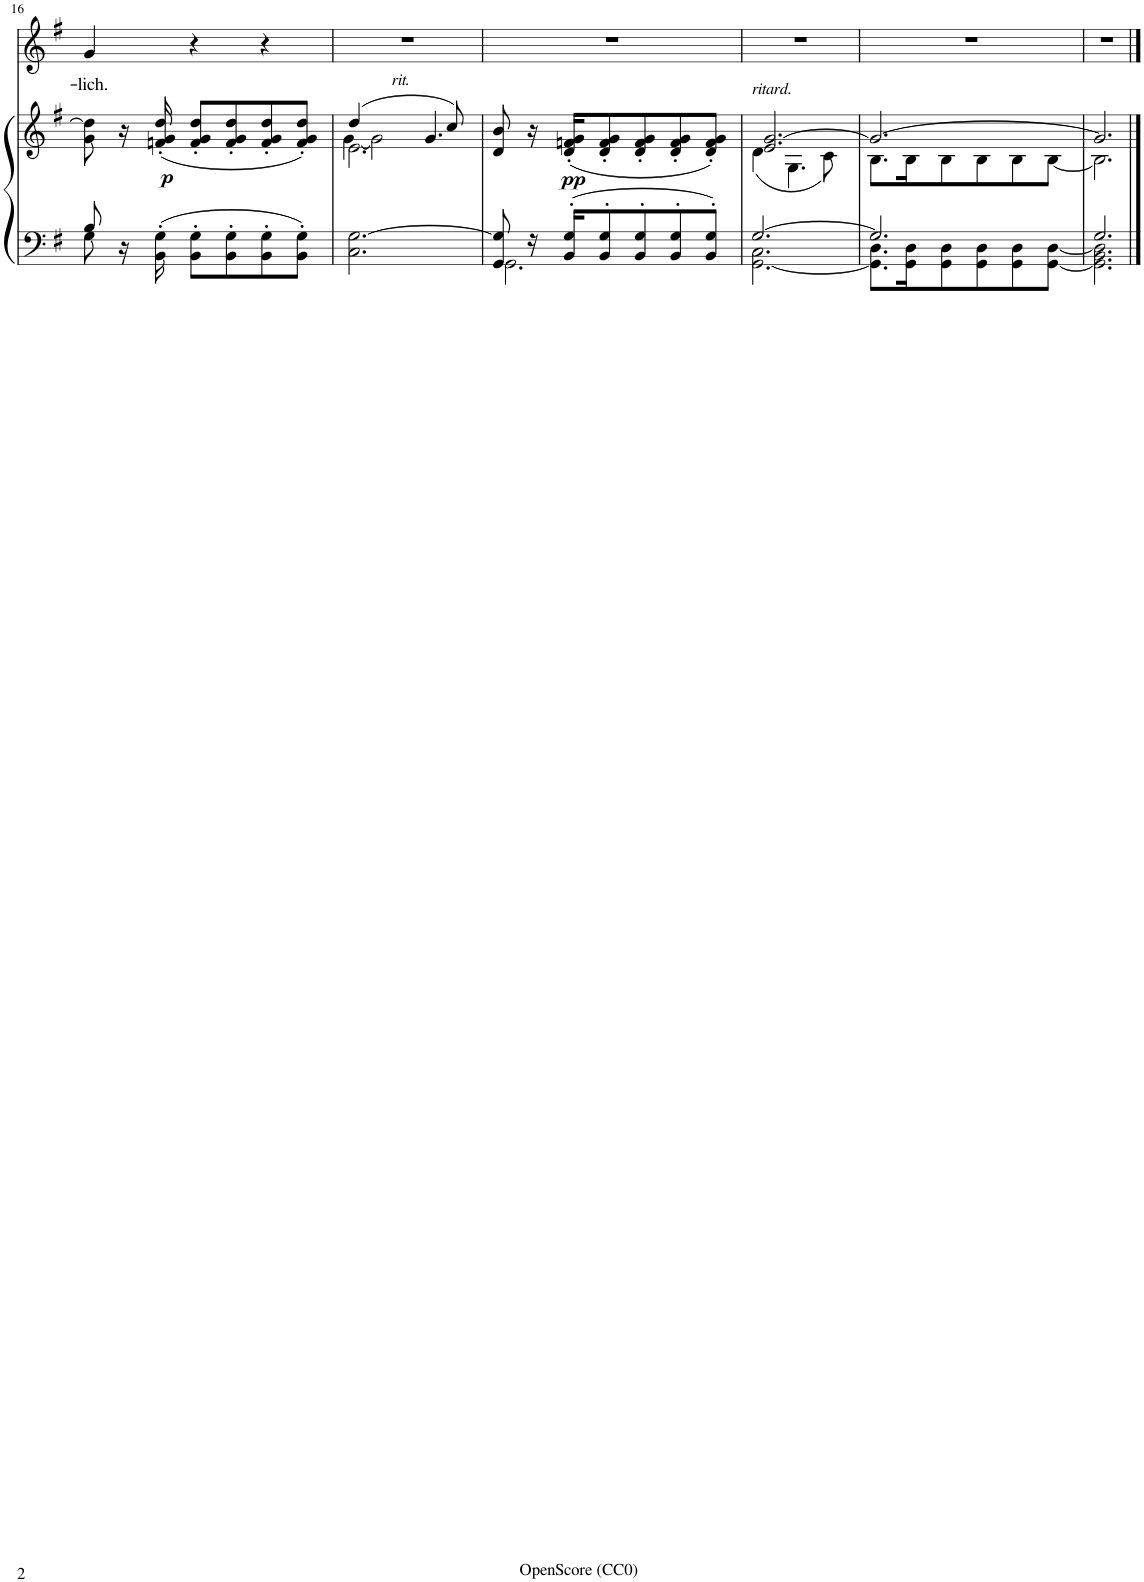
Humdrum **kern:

**kern	**kern	**dynam	**kern	**text
*part2	*part2	*part2	*part1	*part1
*staff3	*staff2	*staff2/3	*staff1	*staff1
*I"Piano	*	*	*I"Voice	*
*I'Pno	*	*	*	*
!!LO:PB:g=z
*clefF4	*clefG2	*	*clefG2	*
*k[f#]	*k[f#]	*	*k[f#]	*
*M3/4	*M3/4	*	*M3/4	*
=16	=16	=16	=16	=16
*^	*	*	*	*
!	!	!	!	!	!LO:LY:b
8B/	8G\	8g\ 8dd\]	.	4g/	-lich.
16r	16ryy	16r	.	.	.
!	!	!	!LO:DY:b	!	!
16BB\'> 16G\'>	2ryy	(16fn/' 16g/' 16dd/'	p	.	.
8BB\'> 8G\'>L	.	8f/' 8g/' 8dd/'L	.	4r	.
8BB\'> 8G\'>	.	8f/' 8g/' 8dd/'	.	.	.
8BB\'> 8G\'>	.	8f/' 8g/' 8dd/'	.	4r	.
8BB\'> 8G\'>J	.	8f/' 8g/' 8dd/'J)	.	.	.
.	16ryy	.	.	.	.
*v	*v	*	*	*	*
=17	=17	=17	=17	=17
*	*^	*	*	*
*	*	*^	*	*	*
2.C\ [2.G\	(4dd/	2.e\	[4g\	.	2.r	.
!	!LO:TX:a:i:t=rit.	!	!	!	!	!
.	4.g/	.	2g\]	.	.	.
.	8cc/)	.	.	.	.	.
*	*v	*v	*v	*	*	*
=18	=18	=18	=18	=18
*^	*	*	*	*
8GG/ 8G/]	2.GG\	8d/ 8b/	.	2.r	.
16r	.	16r	.	.	.
!	!	!	!LO:DY:b	!	!
16BB/' 16G/'KL	.	(16d/' 16fn/' 16g/'KL	pp	.	.
8BB/' 8G/'	.	8d/' 8f/' 8g/'	.	.	.
8BB/' 8G/'	.	8d/' 8f/' 8g/'	.	.	.
8BB/' 8G/'	.	8d/' 8f/' 8g/'	.	.	.
8BB/' 8G/'J	.	8d/' 8f/' 8g/'J)	.	.	.
=19	=19	=19	=19	=19	=19
*	*	*^	*	*	*
!	!	!LO:TX:a:i:t=ritard.	!	!	!	!
[2.G/	[2.GG\ 2.C\	2.e/ [2.g/	(4d\	.	2.r	.
.	.	.	4.G\	.	.	.
.	.	.	8c\)	.	.	.
=20	=20	=20	=20	=20	=20	=20
2.G/]	8.GG\] 8.D\L	2.g/_	8.B\L	.	2.r	.
.	16GG\ 16D\K	.	16B\K	.	.	.
.	8GG\ 8D\	.	8B\	.	.	.
.	8GG\ 8D\	.	8B\	.	.	.
.	8GG\ 8D\	.	8B\	.	.	.
.	[8GG\ [8D\J	.	[8B\J	.	.	.
=21	=21	=21	=21	=21	=21	=21
2.G/	2.GG\] 2.BB\ 2.D\]	2.g/]	2.B\]	.	2.r	.
*v	*v	*	*	*	*	*
*	*v	*v	*	*	*
==	==	==	==	==
*-	*-	*-	*-	*-
